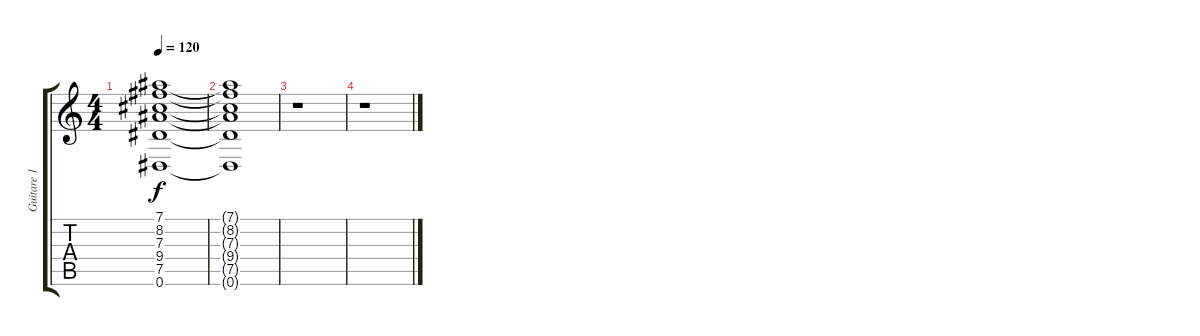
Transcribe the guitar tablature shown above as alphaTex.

\track ("Guitare 1 (James)" "Guitare 1 ") {instrument electricguitarclean}
\staff {score tabs}
\tuning (Eb4 Bb3 Gb3 Db3 Ab2 Eb2) {hide}
\ts (4 4)
\tempo 120
\clef g2
\ks c
(7.1{t} 8.2{t} 7.3{t} 9.4{t} 7.5{t} 0.6{t}).1{dy f} |
(7.1{t} 8.2{t} 7.3{t} 9.4{t} 7.5{t} 0.6{t}).1 |
r.1 |
r.1
